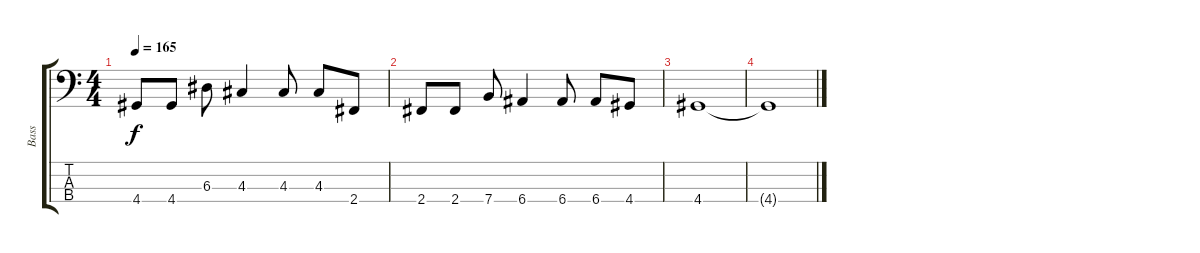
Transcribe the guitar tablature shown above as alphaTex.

\track ("Bass" "Bass") {instrument electricbasspick}
\staff {score tabs}
\tuning (G2 D2 A1 E1) {hide}
\ts (4 4)
\tempo 165
\clef f4
\ks c
4.4.8{dy f} 4.4.8 6.3.8 4.3.4 4.3.8 4.3.8 2.4.8 |
2.4.8 2.4.8 7.4.8 6.4.4 6.4.8 6.4.8 4.4.8 |
4.4.1 |
4.4{t}.1
